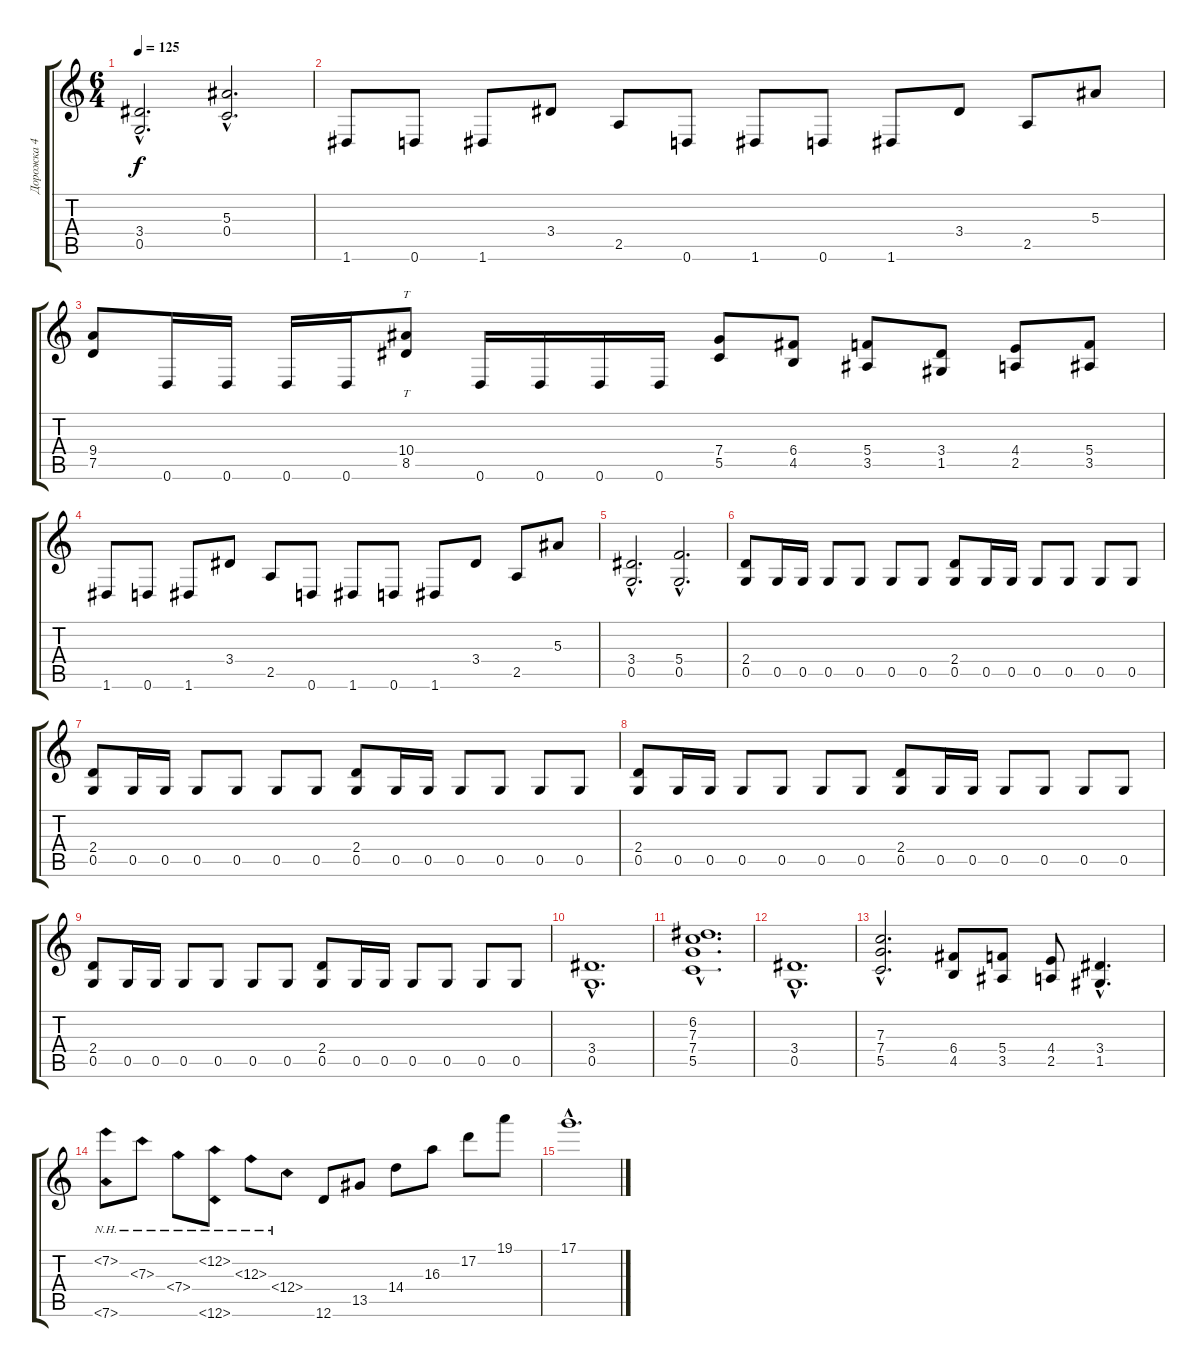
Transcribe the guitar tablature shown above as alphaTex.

\track ("Дорожка 4" "Дорожка 4") {instrument distortionguitar}
\staff {score tabs}
\tuning (D4 A3 F3 C3 G2 D2) {hide}
\ts (6 4)
\tempo 125
\clef g2
\ks c
(3.4{hac} 0.5{hac}).2{d dy f} (5.3{hac} 0.4{hac}).2{d} |
1.6.8 0.6.8 1.6.8 3.4.8 2.5.8 0.6.8 1.6.8 0.6.8 1.6.8 3.4.8 2.5.8 5.3.8 |
(9.4 7.5).8 0.6.16 0.6.16 0.6.16 0.6.16 (10.4 8.5).8{tt} 0.6.16 0.6.16 0.6.16 0.6.16 (7.4 5.5).8 (6.4 4.5).8 (5.4 3.5).8 (3.4 1.5).8 (4.4 2.5).8 (5.4 3.5).8 |
1.6.8 0.6.8 1.6.8 3.4.8 2.5.8 0.6.8 1.6.8 0.6.8 1.6.8 3.4.8 2.5.8 5.3.8 |
(3.4{hac} 0.5{hac}).2{d} (5.4{hac} 0.5{hac}).2{d} |
(2.4 0.5).8 0.5.16 0.5.16 0.5.8 0.5.8 0.5.8 0.5.8 (2.4 0.5).8 0.5.16 0.5.16 0.5.8 0.5.8 0.5.8 0.5.8 |
(2.4 0.5).8 0.5.16 0.5.16 0.5.8 0.5.8 0.5.8 0.5.8 (2.4 0.5).8 0.5.16 0.5.16 0.5.8 0.5.8 0.5.8 0.5.8 |
(2.4 0.5).8 0.5.16 0.5.16 0.5.8 0.5.8 0.5.8 0.5.8 (2.4 0.5).8 0.5.16 0.5.16 0.5.8 0.5.8 0.5.8 0.5.8 |
(2.4 0.5).8 0.5.16 0.5.16 0.5.8 0.5.8 0.5.8 0.5.8 (2.4 0.5).8 0.5.16 0.5.16 0.5.8 0.5.8 0.5.8 0.5.8 |
(3.4{hac} 0.5{hac}).1{d} |
(6.2{hac} 7.3{hac} 7.4{hac} 5.5{hac}).1{d} |
(3.4{hac} 0.5{hac}).1{d} |
(7.3{hac} 7.4{hac} 5.5{hac}).2{d} (6.4 4.5).8 (5.4 3.5).8 (4.4 2.5).8 (3.4{hac} 1.5{hac}).4{d} |
(7.2{nh} 7.6{nh}).8 7.3{nh}.8 7.4{nh}.8 (13.2{nh} 13.6{nh}).8 13.3{nh}.8 13.4{nh}.8 12.6.8 13.5.8 14.4.8 16.3.8 17.2.8 19.1.8 |
17.1{hac}.1{d}
